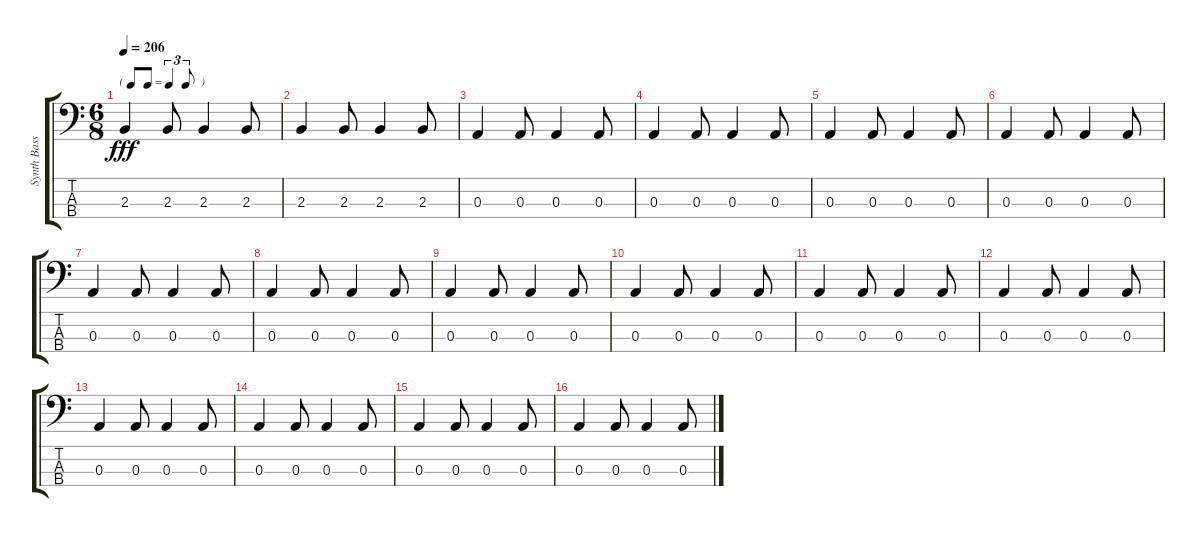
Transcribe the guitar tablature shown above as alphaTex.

\track ("Synth Bass 2 RC" "Synth Bass") {instrument synthbass2}
\staff {score tabs}
\tuning (G2 D2 A1 E1) {hide}
\ts (6 8)
\tf triplet8th
\tempo 206
\clef f4
\ks c
2.3.4{dy fff} 2.3.8 2.3.4 2.3.8 |
2.3.4 2.3.8 2.3.4 2.3.8 |
0.3.4 0.3.8 0.3.4 0.3.8 |
0.3.4 0.3.8 0.3.4 0.3.8 |
0.3.4 0.3.8 0.3.4 0.3.8 |
0.3.4 0.3.8 0.3.4 0.3.8 |
0.3.4 0.3.8 0.3.4 0.3.8 |
0.3.4 0.3.8 0.3.4 0.3.8 |
0.3.4 0.3.8 0.3.4 0.3.8 |
0.3.4 0.3.8 0.3.4 0.3.8 |
0.3.4 0.3.8 0.3.4 0.3.8 |
0.3.4 0.3.8 0.3.4 0.3.8 |
0.3.4 0.3.8 0.3.4 0.3.8 |
0.3.4 0.3.8 0.3.4 0.3.8 |
0.3.4 0.3.8 0.3.4 0.3.8 |
0.3.4 0.3.8 0.3.4 0.3.8
